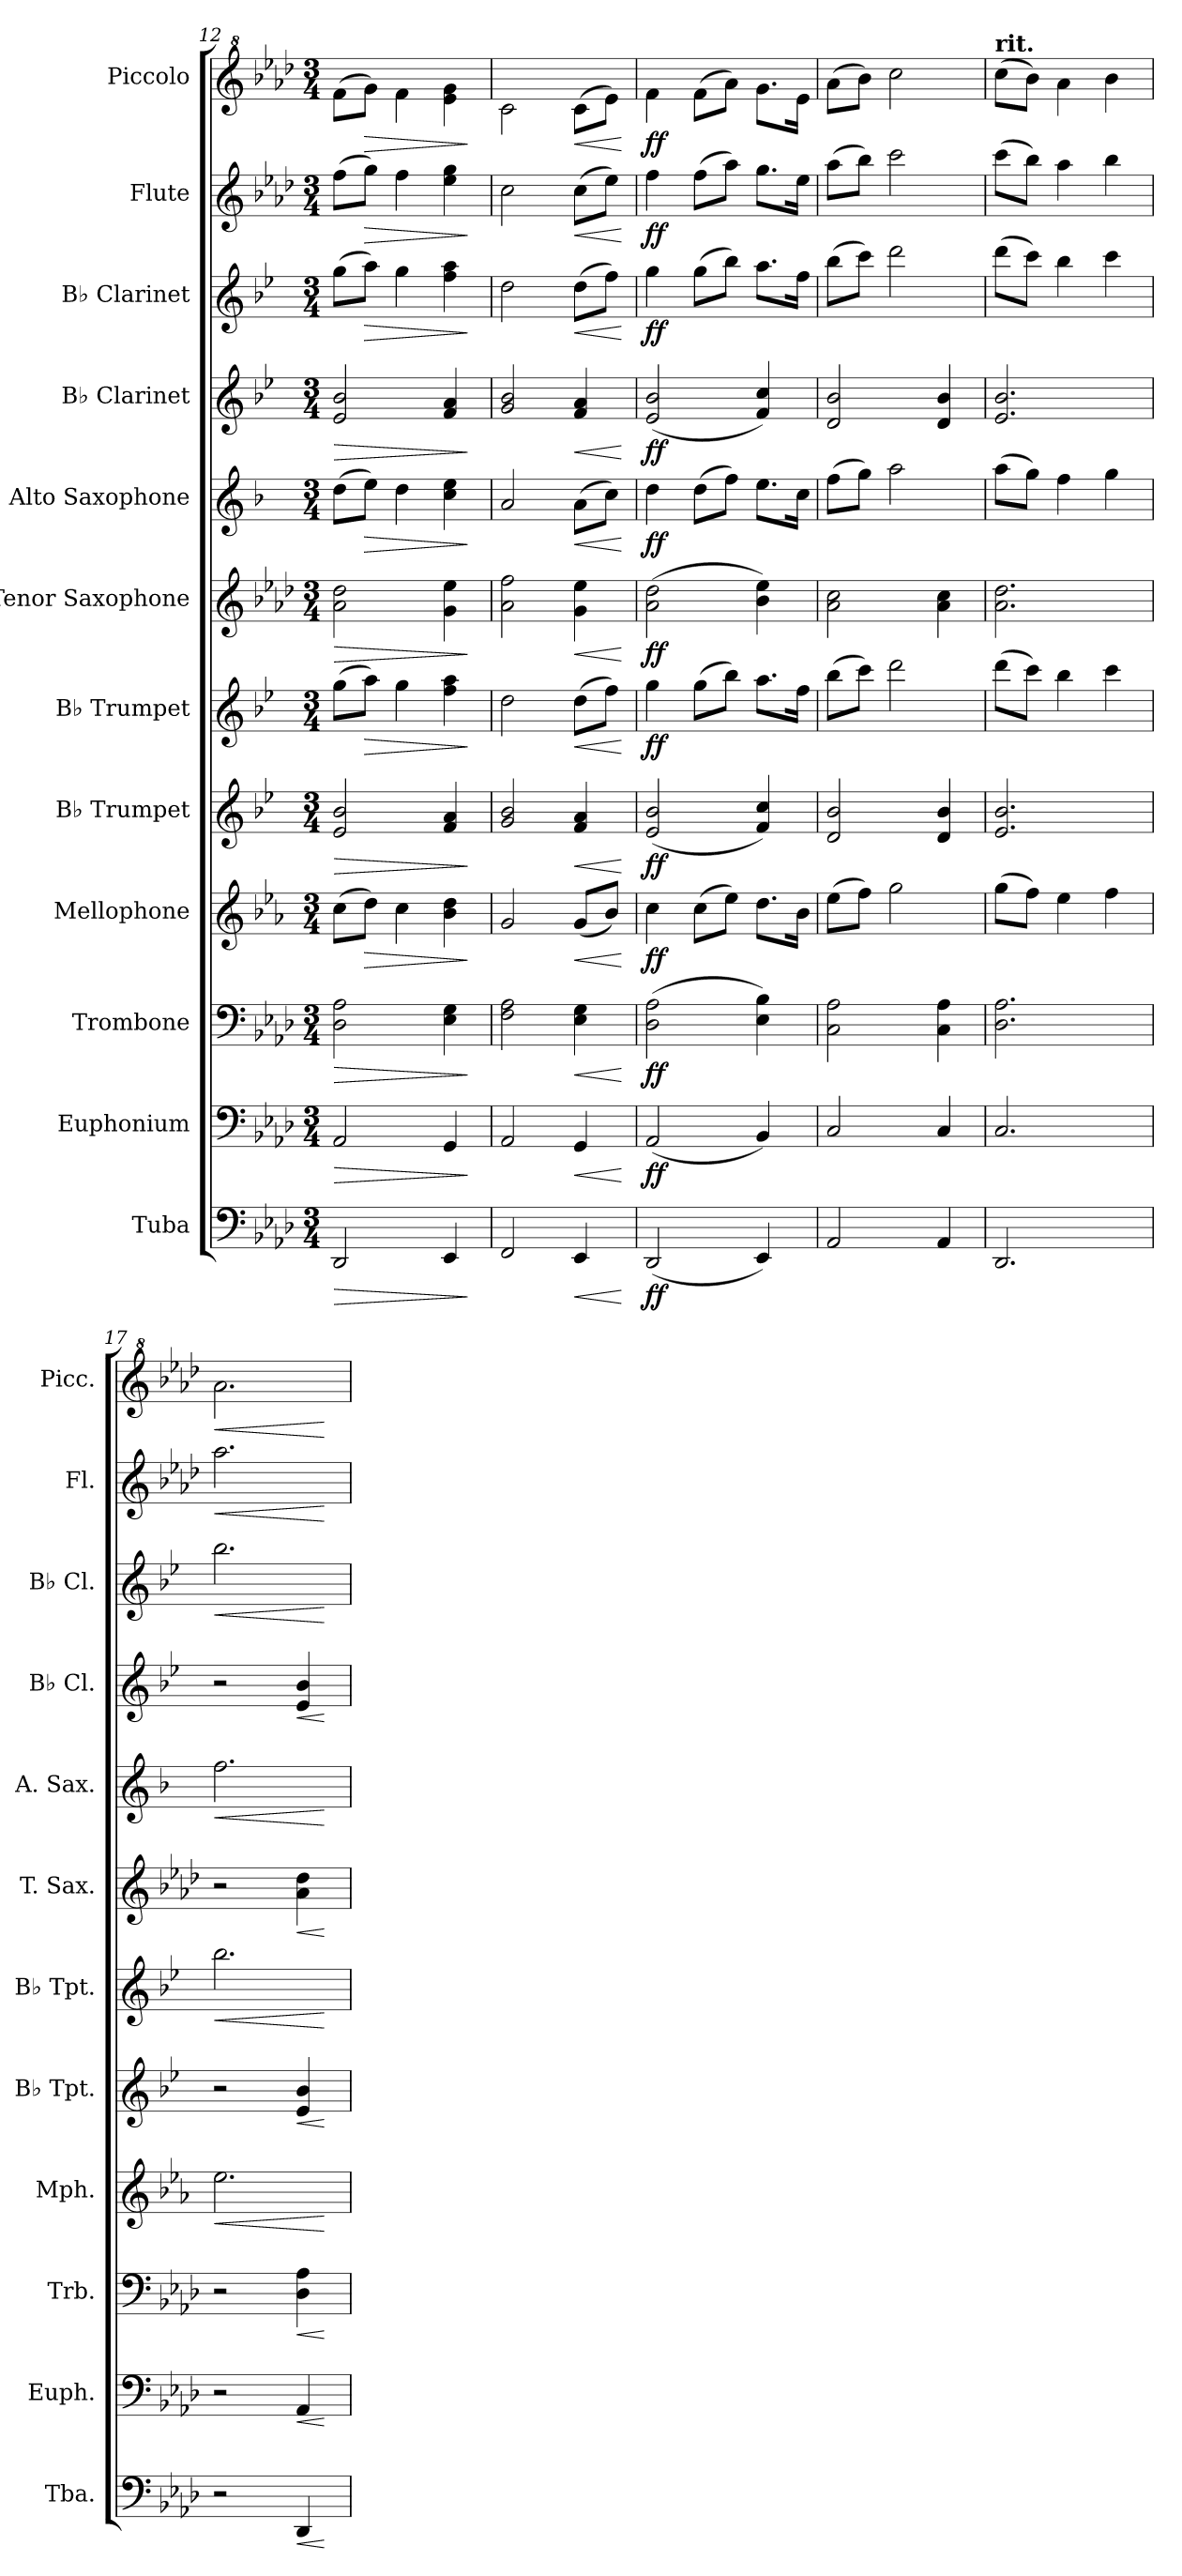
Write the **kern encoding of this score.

**kern	**dynam	**kern	**dynam	**kern	**dynam	**kern	**dynam	**kern	**dynam	**kern	**dynam	**kern	**dynam	**kern	**dynam	**kern	**dynam	**kern	**dynam	**kern	**dynam	**kern	**dynam
*part12	*part12	*part11	*part11	*part10	*part10	*part9	*part9	*part8	*part8	*part7	*part7	*part6	*part6	*part5	*part5	*part4	*part4	*part3	*part3	*part2	*part2	*part1	*part1
*staff12	*staff12	*staff11	*staff11	*staff10	*staff10	*staff9	*staff9	*staff8	*staff8	*staff7	*staff7	*staff6	*staff6	*staff5	*staff5	*staff4	*staff4	*staff3	*staff3	*staff2	*staff2	*staff1	*staff1
*I"Tuba	*	*I"Euphonium	*	*I"Trombone	*	*I"Mellophone	*	*I"B♭ Trumpet	*	*I"B♭ Trumpet	*	*I"Tenor Saxophone	*	*I"Alto Saxophone	*	*I"B♭ Clarinet	*	*I"B♭ Clarinet	*	*I"Flute	*	*I"Piccolo	*
*I'Tba.	*	*I'Euph.	*	*I'Trb.	*	*I'Mph.	*	*I'B♭ Tpt.	*	*I'B♭ Tpt.	*	*I'T. Sax.	*	*I'A. Sax.	*	*I'B♭ Cl.	*	*I'B♭ Cl.	*	*I'Fl.	*	*I'Picc.	*
*clefF4	*	*clefF4	*	*clefF4	*	*clefG2	*	*clefG2	*	*clefG2	*	*clefG2	*	*clefG2	*	*clefG2	*	*clefG2	*	*clefG2	*	*clefG^2	*
*	*	*	*	*	*	*ITrd4c7	*	*ITrd1c2	*	*ITrd1c2	*	*ITrd8c14	*	*ITrd5c9	*	*ITrd1c2	*	*ITrd1c2	*	*	*	*ITrd-7c-12	*
*k[b-e-a-d-]	*	*k[b-e-a-d-]	*	*k[b-e-a-d-]	*	*k[b-e-a-d-]	*	*k[b-e-a-d-]	*	*k[b-e-a-d-]	*	*k[b-e-a-d-]	*	*k[b-e-a-d-]	*	*k[b-e-a-d-]	*	*k[b-e-a-d-]	*	*k[b-e-a-d-]	*	*k[b-e-a-d-]	*
*M3/4	*	*M3/4	*	*M3/4	*	*M3/4	*	*M3/4	*	*M3/4	*	*M3/4	*	*M3/4	*	*M3/4	*	*M3/4	*	*M3/4	*	*M3/4	*
=12	=12	=12	=12	=12	=12	=12	=12	=12	=12	=12	=12	=12	=12	=12	=12	=12	=12	=12	=12	=12	=12	=12	=12
!	!LO:HP:b	!	!LO:HP:b	!	!LO:HP:b	!	!	!	!LO:HP:b	!	!	!	!LO:HP:b	!	!	!	!LO:HP:b	!	!	!	!	!	!
2DD-/	>	2AA-/	>	2D-\ 2A-\	>	(8f\L	.	2d-/ 2a-/	>	(8ff\L	.	2A-\ 2d-\	>	(8f\L	.	2d-/ 2a-/	>	(8ff\L	.	(8ff\L	.	(8fff\L	.
!	!	!	!	!	!	!	!LO:HP:b	!	!	!	!LO:HP:b	!	!	!	!LO:HP:b	!	!	!	!LO:HP:b	!	!LO:HP:b	!	!LO:HP:b
.	.	.	.	.	.	8g\J)	>	.	.	8gg\J)	>	.	.	8g\J)	>	.	.	8gg\J)	>	8gg\J)	>	8ggg\J)	>
.	.	.	.	.	.	4f\	.	.	.	4ff\	.	.	.	4f\	.	.	.	4ff\	.	4ff\	.	4fff\	.
4EE-/	.	4GG/	.	4E-\ 4G\	.	4e-\ 4g\	.	4e-/ 4g/	.	4ee-\ 4gg\	.	4G\ 4e-\	.	4e-\ 4g\	.	4e-/ 4g/	.	4ee-\ 4gg\	.	4ee-\ 4gg\	.	4eee-\ 4ggg\	.
.	]	.	]	.	]	.	]	.	]	.	]	.	]	.	]	.	]	.	]	.	]	.	]
=13	=13	=13	=13	=13	=13	=13	=13	=13	=13	=13	=13	=13	=13	=13	=13	=13	=13	=13	=13	=13	=13	=13	=13
2FF/	.	2AA-/	.	2F\ 2A-\	.	2c/	.	2f/ 2a-/	.	2cc\	.	2A-\ 2f\	.	2c/	.	2f/ 2a-/	.	2cc\	.	2cc\	.	2ccc\	.
!	!LO:HP:b	!	!LO:HP:b	!	!LO:HP:b	!	!LO:HP:b	!	!LO:HP:b	!	!LO:HP:b	!	!LO:HP:b	!	!LO:HP:b	!	!LO:HP:b	!	!LO:HP:b	!	!LO:HP:b	!	!LO:HP:b
4EE-/	<	4GG/	<	4E-\ 4G\	<	(8c/L	<	4e-/ 4g/	<	(8cc\L	<	4G\ 4e-\	<	(8c\L	<	4e-/ 4g/	<	(8cc\L	<	(8cc\L	<	(8ccc\L	<
.	.	.	.	.	.	8e-/J)	.	.	.	8ee-\J)	.	.	.	8e-\J)	.	.	.	8ee-\J)	.	8ee-\J)	.	8eee-\J)	.
.	[	.	[	.	[	.	[	.	[	.	[	.	[	.	[	.	[	.	[	.	[	.	[
=14	=14	=14	=14	=14	=14	=14	=14	=14	=14	=14	=14	=14	=14	=14	=14	=14	=14	=14	=14	=14	=14	=14	=14
!	!LO:DY:b	!	!LO:DY:b	!	!LO:DY:b	!	!LO:DY:b	!	!LO:DY:b	!	!LO:DY:b	!	!LO:DY:b	!	!LO:DY:b	!	!LO:DY:b	!	!LO:DY:b	!	!LO:DY:b	!	!LO:DY:b
(2DD-/	ff	(2AA-/	ff	(2D-\ 2A-\	ff	4f\	ff	(2d-/ 2a-/	ff	4ff\	ff	(2A-\ 2d-\	ff	4f\	ff	(2d-/ 2a-/	ff	4ff\	ff	4ff\	ff	4fff\	ff
.	.	.	.	.	.	(8f\L	.	.	.	(8ff\L	.	.	.	(8f\L	.	.	.	(8ff\L	.	(8ff\L	.	(8fff\L	.
.	.	.	.	.	.	8a-\J)	.	.	.	8aa-\J)	.	.	.	8a-\J)	.	.	.	8aa-\J)	.	8aa-\J)	.	8aaa-\J)	.
4EE-/)	.	4BB-/)	.	4E-\ 4B-\)	.	8.g\L	.	4e-/ 4b-/)	.	8.gg\L	.	4B-\ 4e-\)	.	8.g\L	.	4e-/ 4b-/)	.	8.gg\L	.	8.gg\L	.	8.ggg\L	.
.	.	.	.	.	.	16e-\Jk	.	.	.	16ee-\Jk	.	.	.	16e-\Jk	.	.	.	16ee-\Jk	.	16ee-\Jk	.	16eee-\Jk	.
!!LO:PB:g=z
=15	=15	=15	=15	=15	=15	=15	=15	=15	=15	=15	=15	=15	=15	=15	=15	=15	=15	=15	=15	=15	=15	=15	=15
2AA-/	.	2C/	.	2C\ 2A-\	.	(8a-\L	.	2c/ 2a-/	.	(8aa-\L	.	2A-\ 2c\	.	(8a-\L	.	2c/ 2a-/	.	(8aa-\L	.	(8aa-\L	.	(8aaa-\L	.
.	.	.	.	.	.	8b-\J)	.	.	.	8bb-\J)	.	.	.	8b-\J)	.	.	.	8bb-\J)	.	8bb-\J)	.	8bbb-\J)	.
.	.	.	.	.	.	2cc\	.	.	.	2ccc\	.	.	.	2cc\	.	.	.	2ccc\	.	2ccc\	.	2cccc\	.
4AA-/	.	4C/	.	4C\ 4A-\	.	.	.	4c/ 4a-/	.	.	.	4A-\ 4c\	.	.	.	4c/ 4a-/	.	.	.	.	.	.	.
=16	=16	=16	=16	=16	=16	=16	=16	=16	=16	=16	=16	=16	=16	=16	=16	=16	=16	=16	=16	=16	=16	=16	=16
!	!	!	!	!	!	!	!	!	!	!	!	!	!	!	!	!	!	!	!	!	!	!LO:TX:a:B:t=rit.	!
2.DD-/	.	2.C/	.	2.D-\ 2.A-\	.	(8cc\L	.	2.d-/ 2.a-/	.	(8ccc\L	.	2.A-\ 2.d-\	.	(8cc\L	.	2.d-/ 2.a-/	.	(8ccc\L	.	(8ccc\L	.	(8cccc\L	.
.	.	.	.	.	.	8b-\J)	.	.	.	8bb-\J)	.	.	.	8b-\J)	.	.	.	8bb-\J)	.	8bb-\J)	.	8bbb-\J)	.
.	.	.	.	.	.	4a-\	.	.	.	4aa-\	.	.	.	4a-\	.	.	.	4aa-\	.	4aa-\	.	4aaa-\	.
.	.	.	.	.	.	4b-\	.	.	.	4bb-\	.	.	.	4b-\	.	.	.	4bb-\	.	4bb-\	.	4bbb-\	.
=17	=17	=17	=17	=17	=17	=17	=17	=17	=17	=17	=17	=17	=17	=17	=17	=17	=17	=17	=17	=17	=17	=17	=17
!	!	!	!	!	!	!	!LO:HP:b	!	!	!	!LO:HP:b	!	!	!	!LO:HP:b	!	!	!	!LO:HP:b	!	!LO:HP:b	!	!LO:HP:b
2r	.	2r	.	2r	.	2.a-\	<	2r	.	2.aa-\	<	2r	.	2.a-\	<	2r	.	2.aa-\	<	2.aa-\	<	2.aaa-\	<
!	!LO:HP:b	!	!LO:HP:b	!	!LO:HP:b	!	!	!	!LO:HP:b	!	!	!	!LO:HP:b	!	!	!	!LO:HP:b	!	!	!	!	!	!
4DD-/	<	4AA-/	<	4D-\ 4A-\	<	.	.	4d-/ 4a-/	<	.	.	4A-\ 4d-\	<	.	.	4d-/ 4a-/	<	.	.	.	.	.	.
.	[	.	[	.	[	.	[	.	[	.	[	.	[	.	[	.	[	.	[	.	[	.	[
=	=	=	=	=	=	=	=	=	=	=	=	=	=	=	=	=	=	=	=	=	=	=	=
*-	*-	*-	*-	*-	*-	*-	*-	*-	*-	*-	*-	*-	*-	*-	*-	*-	*-	*-	*-	*-	*-	*-	*-
